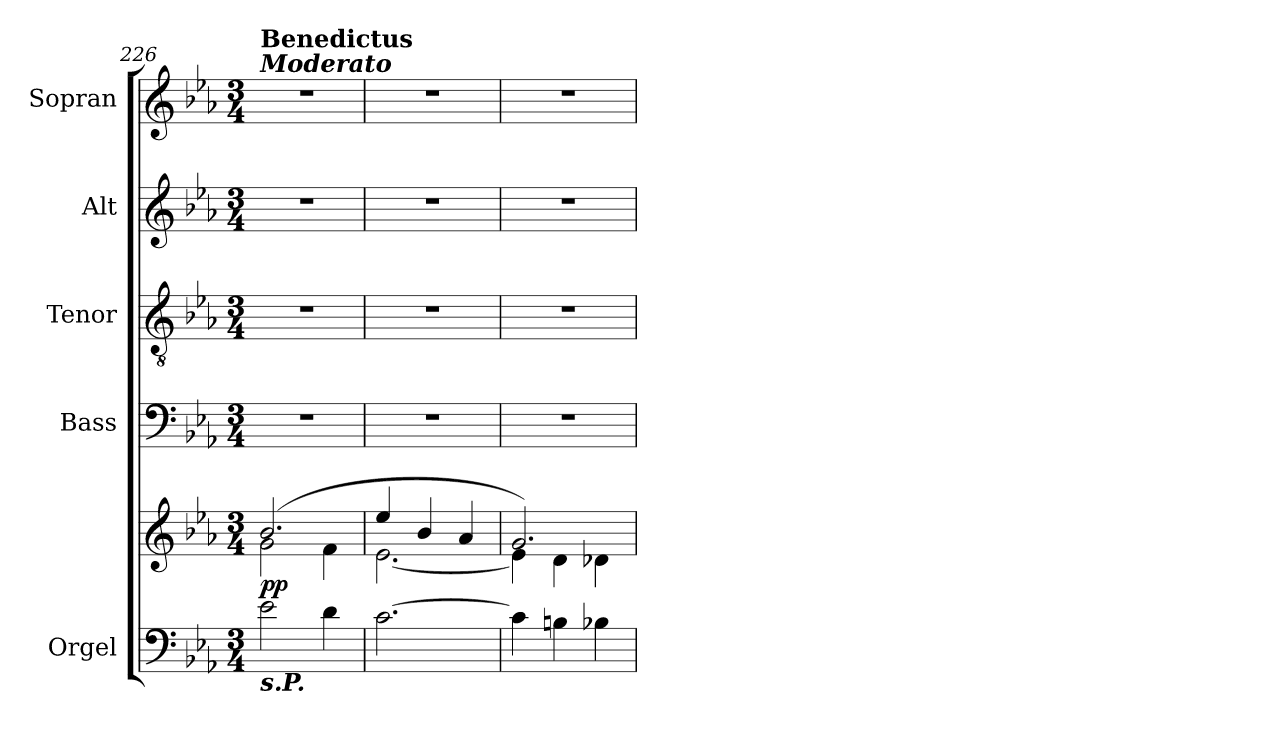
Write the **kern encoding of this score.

**kern	**kern	**dynam	**kern	**kern	**kern	**kern
*part5	*part5	*part5	*part4	*part3	*part2	*part1
*staff6	*staff5	*staff5/6	*staff4	*staff3	*staff2	*staff1
*I"Orgel	*	*	*I"Bass	*I"Tenor	*I"Alt	*I"Sopran
*I'Org.	*	*	*I'B.	*I'T.	*I'A.	*I'S.
!!LO:PB:g=z
*clefF4	*clefG2	*	*clefF4	*clefGv2	*clefG2	*clefG2
*k[b-e-a-]	*k[b-e-a-]	*	*k[b-e-a-]	*k[b-e-a-]	*k[b-e-a-]	*k[b-e-a-]
*E-:	*E-:	*	*E-:	*E-:	*E-:	*E-:
*M3/4	*M3/4	*	*M3/4	*M3/4	*M3/4	*M3/4
=226	=226	=226	=226	=226	=226	=226
*	*^	*	*	*	*	*
!	!	!	!	!	!	!	!LO:TX:a:Bi:t=Moderato
!	!	!	!	!	!	!	!LO:TX:a:B:t=Benedictus
!LO:TX:b:Bi:t=s.P.	!	!	!	!	!	!	!
!	!	!	!LO:DY:b	!	!	!	!
2e-\	(2.b-/	2g\	pp	2.r	2.r	2.r	2.r
4d\	.	4f\	.	.	.	.	.
=227	=227	=227	=227	=227	=227	=227	=227
[2.c\	4ee-/	[<2.e-\	.	2.r	2.r	2.r	2.r
.	4b-/	.	.	.	.	.	.
.	4a-/	.	.	.	.	.	.
=228	=228	=228	=228	=228	=228	=228	=228
4c\]	2.g/)	4e-\]	.	2.r	2.r	2.r	2.r
4Bn\	.	4d\	.	.	.	.	.
4B-X\	.	4d-X\	.	.	.	.	.
*	*v	*v	*	*	*	*	*
=	=	=	=	=	=	=
*-	*-	*-	*-	*-	*-	*-
